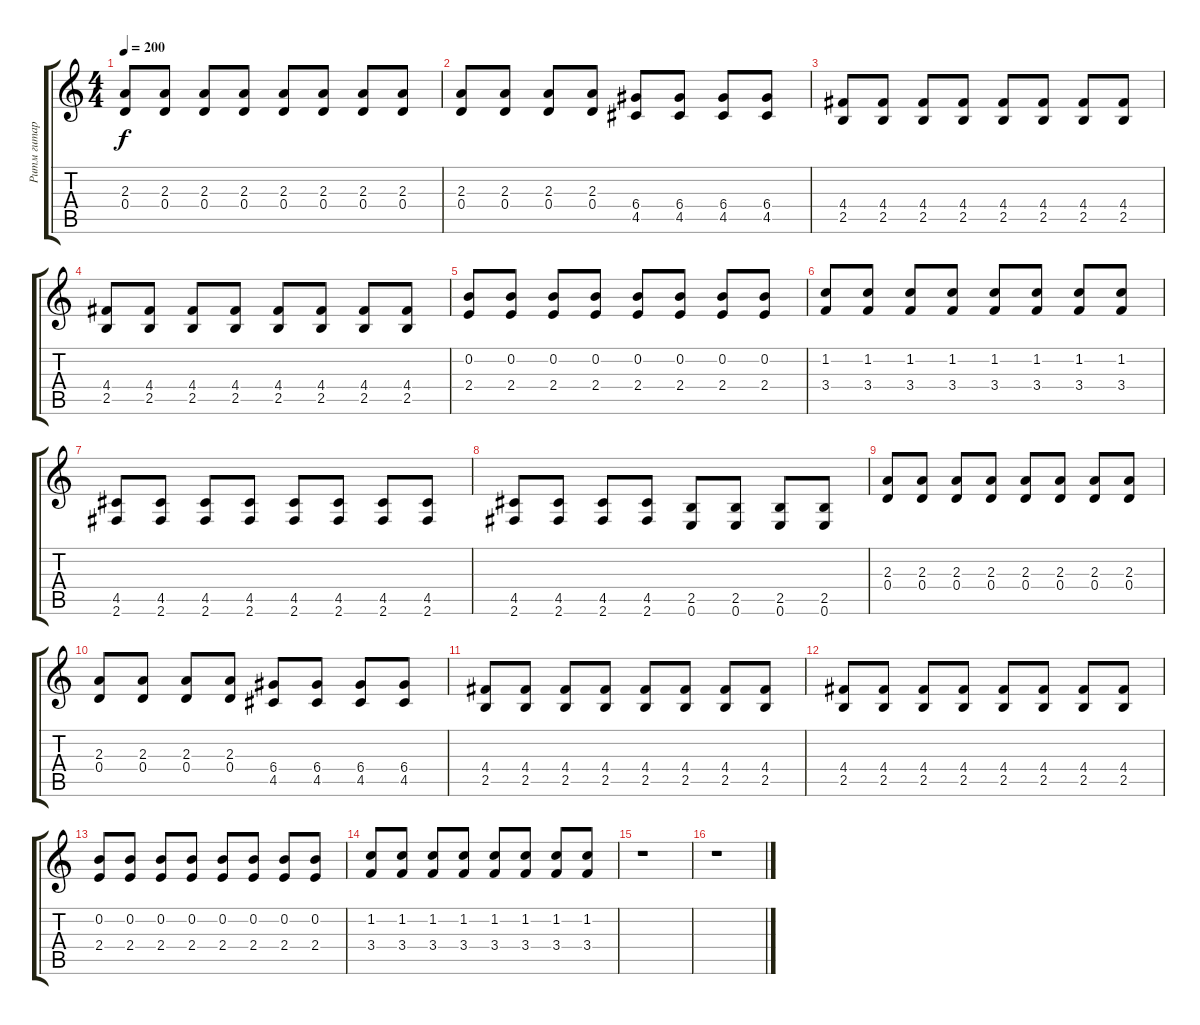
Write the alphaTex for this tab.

\track ("Ритм гитара" "Ритм гитар") {instrument overdrivenguitar}
\staff {score tabs}
\tuning (E4 B3 G3 D3 A2 E2) {hide}
\ts (4 4)
\tempo 200
\clef g2
\ks c
(2.3 0.4).8{dy f} (2.3 0.4).8 (2.3 0.4).8 (2.3 0.4).8 (2.3 0.4).8 (2.3 0.4).8 (2.3 0.4).8 (2.3 0.4).8 |
(2.3 0.4).8 (2.3 0.4).8 (2.3 0.4).8 (2.3 0.4).8 (6.4 4.5).8 (6.4 4.5).8 (6.4 4.5).8 (6.4 4.5).8 |
(4.4 2.5).8 (4.4 2.5).8 (4.4 2.5).8 (4.4 2.5).8 (4.4 2.5).8 (4.4 2.5).8 (4.4 2.5).8 (4.4 2.5).8 |
(4.4 2.5).8 (4.4 2.5).8 (4.4 2.5).8 (4.4 2.5).8 (4.4 2.5).8 (4.4 2.5).8 (4.4 2.5).8 (4.4 2.5).8 |
(0.2 2.4).8 (0.2 2.4).8 (0.2 2.4).8 (0.2 2.4).8 (0.2 2.4).8 (0.2 2.4).8 (0.2 2.4).8 (0.2 2.4).8 |
(1.2 3.4).8 (1.2 3.4).8 (1.2 3.4).8 (1.2 3.4).8 (1.2 3.4).8 (1.2 3.4).8 (1.2 3.4).8 (1.2 3.4).8 |
(4.5 2.6).8{volume 11 instrument overdrivenguitar} (4.5 2.6).8 (4.5 2.6).8 (4.5 2.6).8 (4.5 2.6).8 (4.5 2.6).8 (4.5 2.6).8 (4.5 2.6).8 |
(4.5 2.6).8 (4.5 2.6).8 (4.5 2.6).8 (4.5 2.6).8 (2.5 0.6).8 (2.5 0.6).8 (2.5 0.6).8 (2.5 0.6).8 |
(2.3 0.4).8 (2.3 0.4).8 (2.3 0.4).8 (2.3 0.4).8 (2.3 0.4).8 (2.3 0.4).8 (2.3 0.4).8 (2.3 0.4).8 |
(2.3 0.4).8 (2.3 0.4).8 (2.3 0.4).8 (2.3 0.4).8 (6.4 4.5).8 (6.4 4.5).8 (6.4 4.5).8 (6.4 4.5).8 |
(4.4 2.5).8 (4.4 2.5).8 (4.4 2.5).8 (4.4 2.5).8 (4.4 2.5).8 (4.4 2.5).8 (4.4 2.5).8 (4.4 2.5).8 |
(4.4 2.5).8 (4.4 2.5).8 (4.4 2.5).8 (4.4 2.5).8 (4.4 2.5).8 (4.4 2.5).8 (4.4 2.5).8 (4.4 2.5).8 |
(0.2 2.4).8 (0.2 2.4).8 (0.2 2.4).8 (0.2 2.4).8 (0.2 2.4).8 (0.2 2.4).8 (0.2 2.4).8 (0.2 2.4).8 |
(1.2 3.4).8 (1.2 3.4).8 (1.2 3.4).8 (1.2 3.4).8 (1.2 3.4).8 (1.2 3.4).8 (1.2 3.4).8 (1.2 3.4).8 |
r.1 |
r.1
